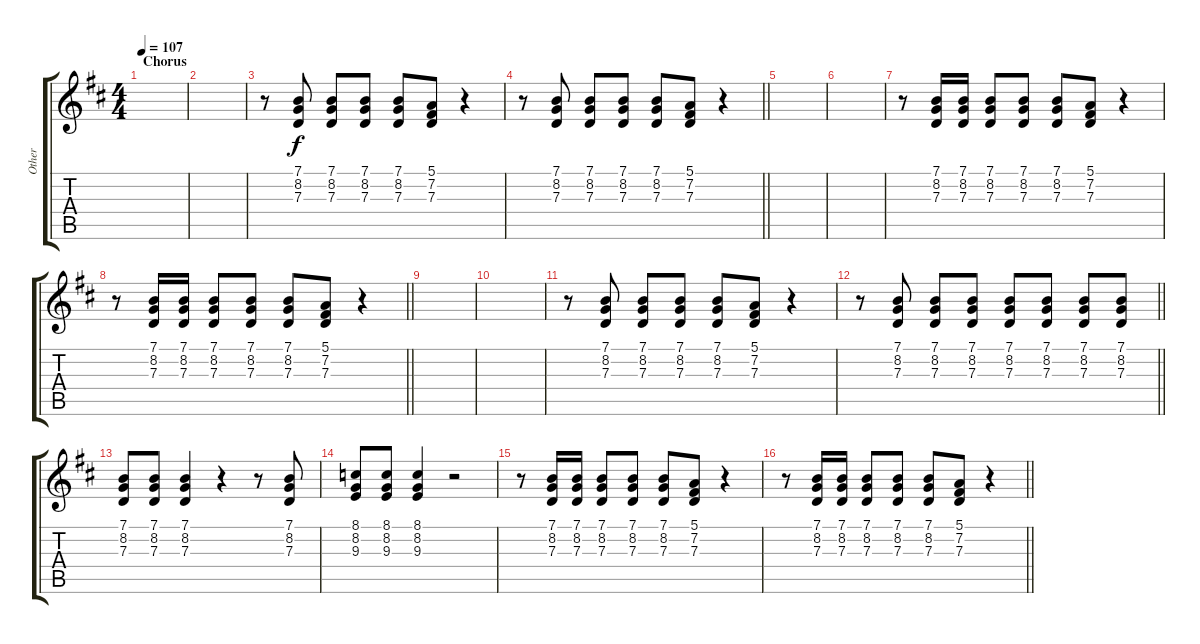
\track ("Other" "Other") {instrument lead1square}
\staff {score tabs}
\tuning (E4 B3 G3 D3 A2 E2) {hide}
\ts (4 4)
\section ("" "Chorus")
\tempo 107
\clef g2
\ks d
|
|
r.8 (7.1 8.2 7.3).8 (7.1 8.2 7.3).8 (7.1 8.2 7.3).8 (7.1 8.2 7.3).8 (5.1 7.2 7.3).8 r.4 |
\barLineRight lightlight
r.8 (7.1 8.2 7.3).8 (7.1 8.2 7.3).8 (7.1 8.2 7.3).8 (7.1 8.2 7.3).8 (5.1 7.2 7.3).8 r.4 |
|
|
r.8 (7.1 8.2 7.3).16 (7.1 8.2 7.3).16 (7.1 8.2 7.3).8 (7.1 8.2 7.3).8 (7.1 8.2 7.3).8 (5.1 7.2 7.3).8 r.4 |
\barLineRight lightlight
r.8 (7.1 8.2 7.3).16 (7.1 8.2 7.3).16 (7.1 8.2 7.3).8 (7.1 8.2 7.3).8 (7.1 8.2 7.3).8 (5.1 7.2 7.3).8 r.4 |
|
|
r.8 (7.1 8.2 7.3).8 (7.1 8.2 7.3).8 (7.1 8.2 7.3).8 (7.1 8.2 7.3).8 (5.1 7.2 7.3).8 r.4 |
\barLineRight lightlight
r.8 (7.1 8.2 7.3).8 (7.1 8.2 7.3).8 (7.1 8.2 7.3).8 (7.1 8.2 7.3).8 (7.1 8.2 7.3).8 (7.1 8.2 7.3).8 (7.1 8.2 7.3).8 |
(7.1 8.2 7.3).8 (7.1 8.2 7.3).8 (7.1 8.2 7.3).4 r.4 r.8 (7.1 8.2 7.3).8 |
(8.1 8.2 9.3).8 (8.1 8.2 9.3).8 (8.1 8.2 9.3).4 r.2 |
r.8 (7.1 8.2 7.3).16 (7.1 8.2 7.3).16 (7.1 8.2 7.3).8 (7.1 8.2 7.3).8 (7.1 8.2 7.3).8 (5.1 7.2 7.3).8 r.4 |
\barLineRight lightlight
r.8 (7.1 8.2 7.3).16 (7.1 8.2 7.3).16 (7.1 8.2 7.3).8 (7.1 8.2 7.3).8 (7.1 8.2 7.3).8 (5.1 7.2 7.3).8 r.4
